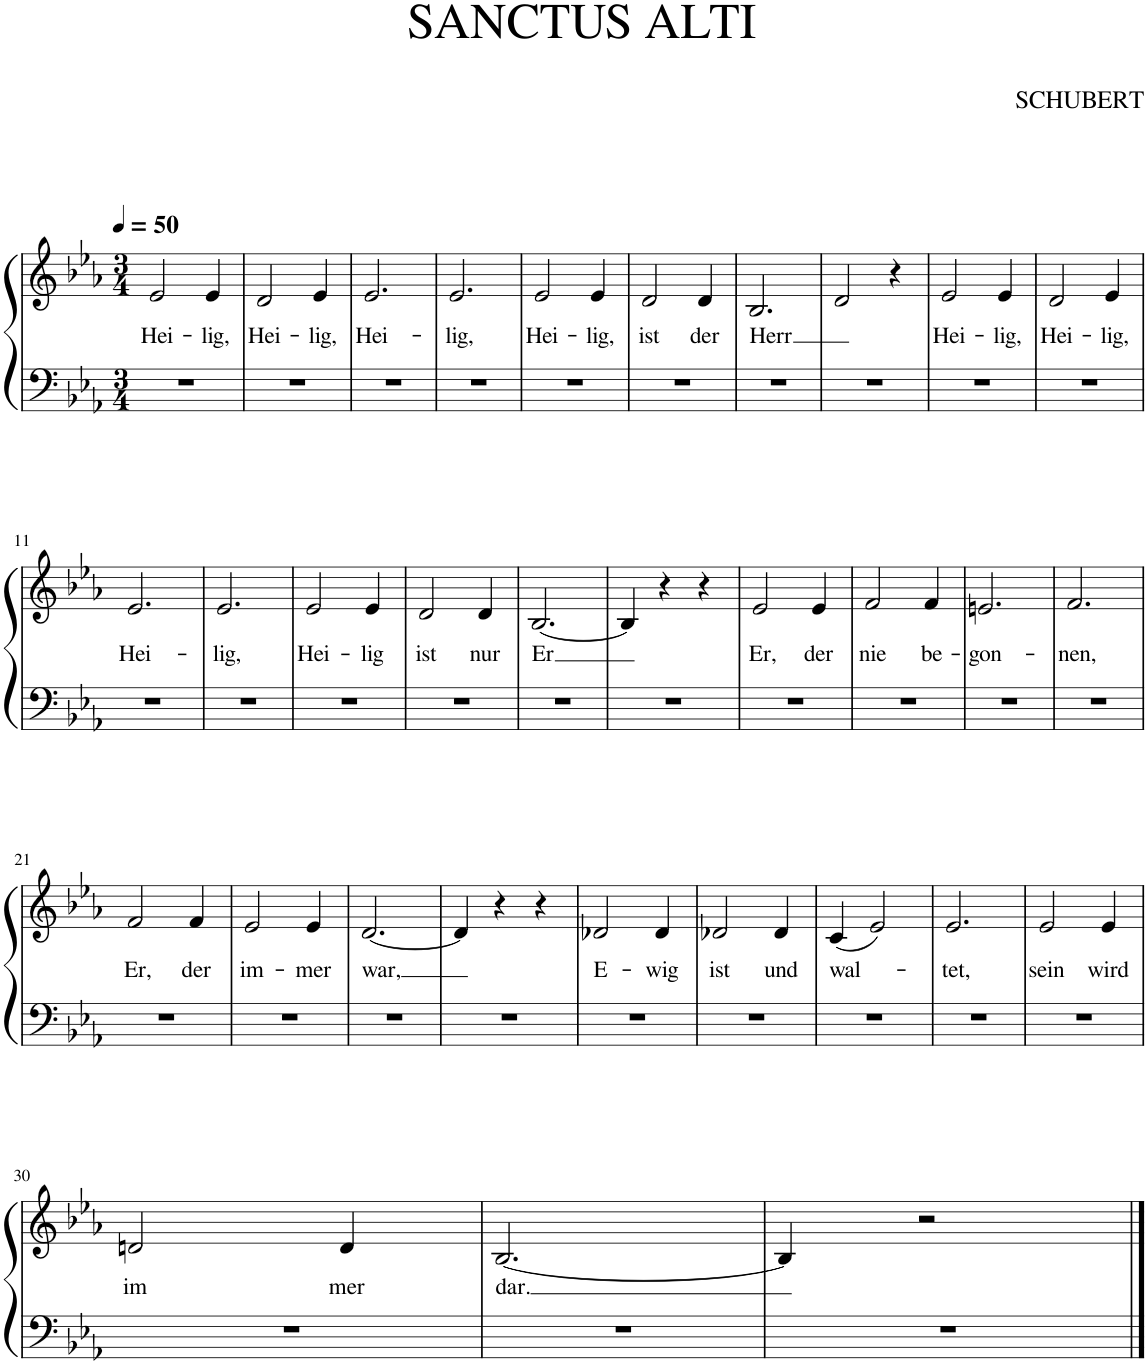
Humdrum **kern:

**kern	**kern	**text
*part1	*part1	*part1
*staff2	*staff1	*staff1
*I"Piano	*	*
*I'Pno.	*	*
*clefF4	*clefG2	*
*k[b-e-a-]	*k[b-e-a-]	*
*M3/4	*M3/4	*
*MM50	*MM50	*
=1	=1	=1
!	!	!LO:LY:b
2.r	2e-/	Hei-
!	!	!LO:LY:b
.	4e-/	-lig,
=2	=2	=2
!	!	!LO:LY:b
2.r	2d/	Hei-
!	!	!LO:LY:b
.	4e-/	-lig,
=3	=3	=3
!	!	!LO:LY:b
2.r	2.e-/	Hei-
=4	=4	=4
!	!	!LO:LY:b
2.r	2.e-/	-lig,
=5	=5	=5
!	!	!LO:LY:b
2.r	2e-/	Hei-
!	!	!LO:LY:b
.	4e-/	-lig,
=6	=6	=6
!	!	!LO:LY:b
2.r	2d/	ist
!	!	!LO:LY:b
.	4d/	der
=7	=7	=7
!	!	!LO:LY:b
2.r	2.B-/	Herr
=8	=8	=8
2.r	2d/	.
.	4r	.
=9	=9	=9
!	!	!LO:LY:b
2.r	2e-/	Hei-
!	!	!LO:LY:b
.	4e-/	-lig,
=10	=10	=10
!	!	!LO:LY:b
2.r	2d/	Hei-
!	!	!LO:LY:b
.	4e-/	-lig,
!!LO:LB:g=z
=11	=11	=11
!	!	!LO:LY:b
2.r	2.e-/	Hei-
=12	=12	=12
!	!	!LO:LY:b
2.r	2.e-/	-lig,
=13	=13	=13
!	!	!LO:LY:b
2.r	2e-/	Hei-
!	!	!LO:LY:b
.	4e-/	-lig
=14	=14	=14
!	!	!LO:LY:b
2.r	2d/	ist
!	!	!LO:LY:b
.	4d/	nur
=15	=15	=15
!	!	!LO:LY:b
2.r	[2.B-/	Er
=16	=16	=16
2.r	4B-/]	.
.	4r	.
.	4r	.
=17	=17	=17
!	!	!LO:LY:b
2.r	2e-/	Er,
!	!	!LO:LY:b
.	4e-/	der
=18	=18	=18
!	!	!LO:LY:b
2.r	2f/	nie
!	!	!LO:LY:b
.	4f/	be-
=19	=19	=19
!	!	!LO:LY:b
2.r	2.en/	-gon-
=20	=20	=20
!	!	!LO:LY:b
2.r	2.f/	-nen,
!!LO:LB:g=z
=21	=21	=21
!	!	!LO:LY:b
2.r	2f/	Er,
!	!	!LO:LY:b
.	4f/	der
=22	=22	=22
!	!	!LO:LY:b
2.r	2e-/	im-
!	!	!LO:LY:b
.	4e-/	-mer
=23	=23	=23
!	!	!LO:LY:b
2.r	[2.d/	war,
=24	=24	=24
2.r	4d/]	.
.	4r	.
.	4r	.
=25	=25	=25
!	!	!LO:LY:b
2.r	2d-X/	E-
!	!	!LO:LY:b
.	4d-/	-wig
=26	=26	=26
!	!	!LO:LY:b
2.r	2d-X/	ist
!	!	!LO:LY:b
.	4d-/	und
=27	=27	=27
!	!	!LO:LY:b
2.r	(4c/	wal-
.	2e-/)	.
=28	=28	=28
!	!	!LO:LY:b
2.r	2.e-/	-tet,
=29	=29	=29
!	!	!LO:LY:b
2.r	2e-/	sein
!	!	!LO:LY:b
.	4e-/	wird
!!LO:LB:g=z
=30	=30	=30
!	!	!LO:LY:b
2.r	2dn/	im
!	!	!LO:LY:b
.	4d/	mer
=31	=31	=31
!	!	!LO:LY:b
2.r	[2.B-/	dar.
=32	=32	=32
2.r	4B-/]	.
.	2r	.
==	==	==
*-	*-	*-
